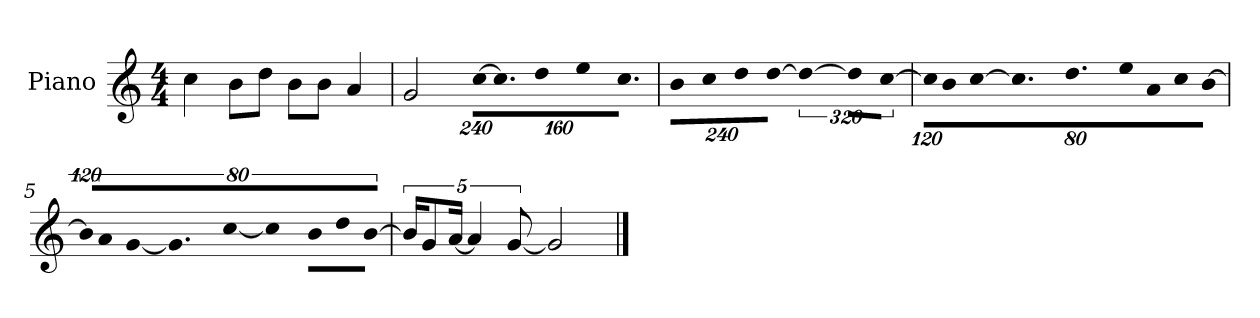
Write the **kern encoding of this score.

**kern
*part1
*staff1
*I"Piano
*I'P-no
*clefG2
*k[]
*M4/4
*MM90
=1
4cc\
8b\L
8dd\J
8b\L
8b\J
4a/
=2
2g/
*Xbrackettup
!LO:N:vis=16
[1920%137cc\KL
!LO:N:vis=8.
640%137cc\]
!LO:N:vis=16
1920%137dd\L
!LO:N:vis=32
640%23ee\K
!LO:N:vis=16.
960%103cc\JJ
=3
*brackettup
!LO:N:vis=8
960%137b\L
!LO:N:vis=8
960%137cc\
!LO:N:vis=8
960%137dd\
!LO:N:vis=8
[960%137dd\J
!LO:N:vis=4
640%183dd\_
!LO:N:vis=16
1920%137dd\LL]
!LO:N:vis=16
[1920%137cc\JJ
=4
*Xbrackettup
!LO:N:vis=16
1920%107cc\KL]
!LO:N:vis=8
640%71b\
!LO:N:vis=16
[1920%107cc\K
9.cc\]
9.dd\
!LO:N:vis=8
640%71ee\
!LO:N:vis=8
640%71a\
!LO:N:vis=8
640%71cc\
!LO:N:vis=8
[640%71b\J
=5
*brackettup
!LO:N:vis=16
1920%107b/KL]
!LO:N:vis=8
640%71a/
!LO:N:vis=16
[1920%107g/K
9.g/]
!LO:N:vis=16
[1920%107cc/Jk
!LO:N:vis=4
1920%427cc\]
!LO:N:vis=8
640%71b\L
!LO:N:vis=8
640%71dd\
!LO:N:vis=8
[640%71b\J
!!LO:LB:g=z
=6
20b/KL]
10g/
[20a/Jk
5a/]
[10g/
2g/]
==
*-
